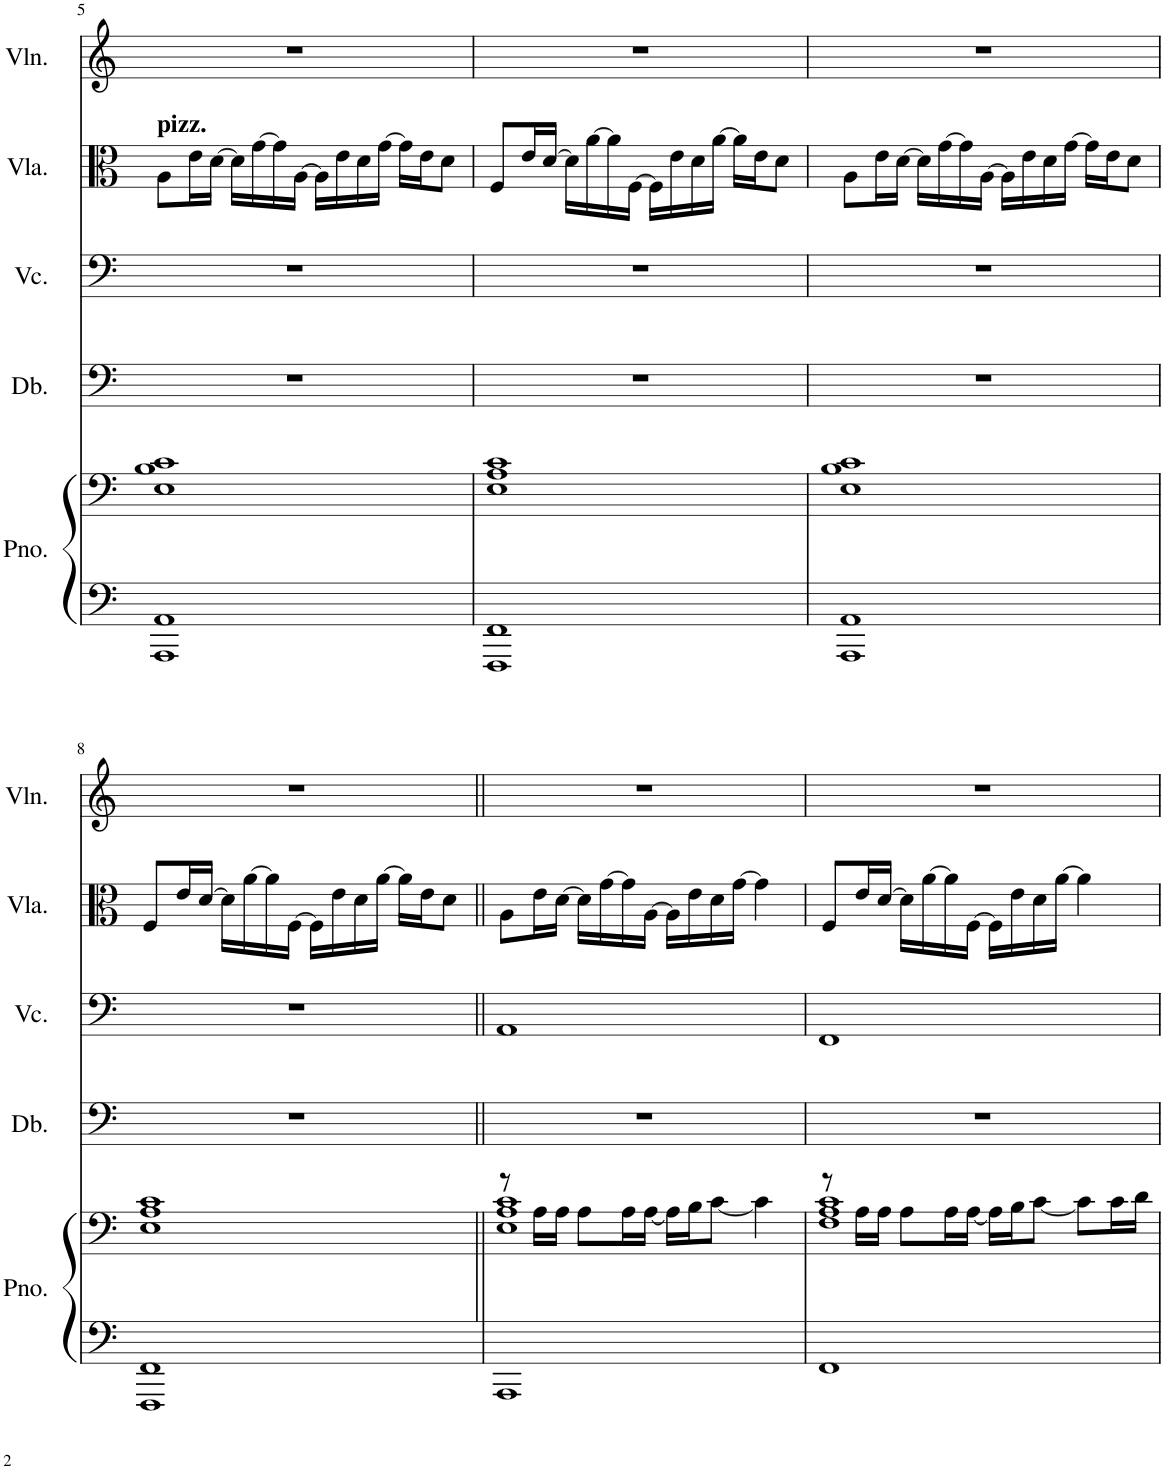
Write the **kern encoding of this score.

**kern	**kern	**kern	**kern	**kern	**kern
*part5	*part5	*part4	*part3	*part2	*part1
*staff6	*staff5	*staff4	*staff3	*staff2	*staff1
*I"Piano	*	*I"Double Bass	*I"Violoncello	*I"Viola	*I"Violin
*I'Pno.	*	*I'Db.	*I'Vc.	*I'Vla.	*I'Vln.
!!LO:PB:g=z
*clefF4	*clefF4	*clefF4	*clefF4	*clefC3	*clefG2
*	*	*Trd7c12	*	*	*
*k[]	*k[]	*k[]	*k[]	*k[]	*k[]
*M4/4	*M4/4	*M4/4	*M4/4	*M4/4	*M4/4
=5	=5	=5	=5	=5	=5
!	!	!	!	!LO:TX:a:B:t=pizz.	!
1AAA 1AA	1E 1B 1c	1r	1r	8A\L	1r
.	.	.	.	16e\L	.
.	.	.	.	[16d\JJ	.
.	.	.	.	16d\LL]	.
.	.	.	.	[16g\	.
.	.	.	.	16g\]	.
.	.	.	.	[16A\JJ	.
.	.	.	.	16A\LL]	.
.	.	.	.	16e\	.
.	.	.	.	16d\	.
.	.	.	.	[16g\JJ	.
.	.	.	.	16g\LL]	.
.	.	.	.	16e\J	.
.	.	.	.	8d\J	.
=6	=6	=6	=6	=6	=6
1FFF 1FF	1E 1A 1c	1r	1r	8F/L	1r
.	.	.	.	16e/L	.
.	.	.	.	[16d/JJ	.
.	.	.	.	16d\LL]	.
.	.	.	.	[16a\	.
.	.	.	.	16a\]	.
.	.	.	.	[16F\JJ	.
.	.	.	.	16F\LL]	.
.	.	.	.	16e\	.
.	.	.	.	16d\	.
.	.	.	.	[16a\JJ	.
.	.	.	.	16a\LL]	.
.	.	.	.	16e\J	.
.	.	.	.	8d\J	.
=7	=7	=7	=7	=7	=7
1AAA 1AA	1E 1B 1c	1r	1r	8A\L	1r
.	.	.	.	16e\L	.
.	.	.	.	[16d\JJ	.
.	.	.	.	16d\LL]	.
.	.	.	.	[16g\	.
.	.	.	.	16g\]	.
.	.	.	.	[16A\JJ	.
.	.	.	.	16A\LL]	.
.	.	.	.	16e\	.
.	.	.	.	16d\	.
.	.	.	.	[16g\JJ	.
.	.	.	.	16g\LL]	.
.	.	.	.	16e\J	.
.	.	.	.	8d\J	.
!!LO:LB:g=z
=8	=8	=8	=8	=8	=8
1FFF 1FF	1E 1A 1c	1r	1r	8F/L	1r
.	.	.	.	16e/L	.
.	.	.	.	[16d/JJ	.
.	.	.	.	16d\LL]	.
.	.	.	.	[16a\	.
.	.	.	.	16a\]	.
.	.	.	.	[16F\JJ	.
.	.	.	.	16F\LL]	.
.	.	.	.	16e\	.
.	.	.	.	16d\	.
.	.	.	.	[16a\JJ	.
.	.	.	.	16a\LL]	.
.	.	.	.	16e\J	.
.	.	.	.	8d\J	.
=9||	=9||	=9||	=9||	=9||	=9||
*	*^	*	*	*	*
1AAA	8r	1E 1A 1c	1r	1AA	8A\L	1r
.	16A\LL	.	.	.	16e\L	.
.	16A\JJ	.	.	.	[16d\JJ	.
.	8A\L	.	.	.	16d\LL]	.
.	.	.	.	.	[16g\	.
.	16A\L	.	.	.	16g\]	.
.	[16A\JJ	.	.	.	[16A\JJ	.
.	16A\LL]	.	.	.	16A\LL]	.
.	16B\J	.	.	.	16e\	.
.	[8c\J	.	.	.	16d\	.
.	.	.	.	.	[16g\JJ	.
.	4c\]	.	.	.	4g\]	.
=10	=10	=10	=10	=10	=10	=10
1FF	8r	1F 1A 1c	1r	1FF	8F/L	1r
.	16A\LL	.	.	.	16e/L	.
.	16A\JJ	.	.	.	[16d/JJ	.
.	8A\L	.	.	.	16d\LL]	.
.	.	.	.	.	[16a\	.
.	16A\L	.	.	.	16a\]	.
.	[16A\JJ	.	.	.	[16F\JJ	.
.	16A\LL]	.	.	.	16F\LL]	.
.	16B\J	.	.	.	16e\	.
.	[8c\J	.	.	.	16d\	.
.	.	.	.	.	[16a\JJ	.
.	8c\L]	.	.	.	4a\]	.
.	16c\L	.	.	.	.	.
.	16d\JJ	.	.	.	.	.
*	*v	*v	*	*	*	*
=	=	=	=	=	=
*-	*-	*-	*-	*-	*-
